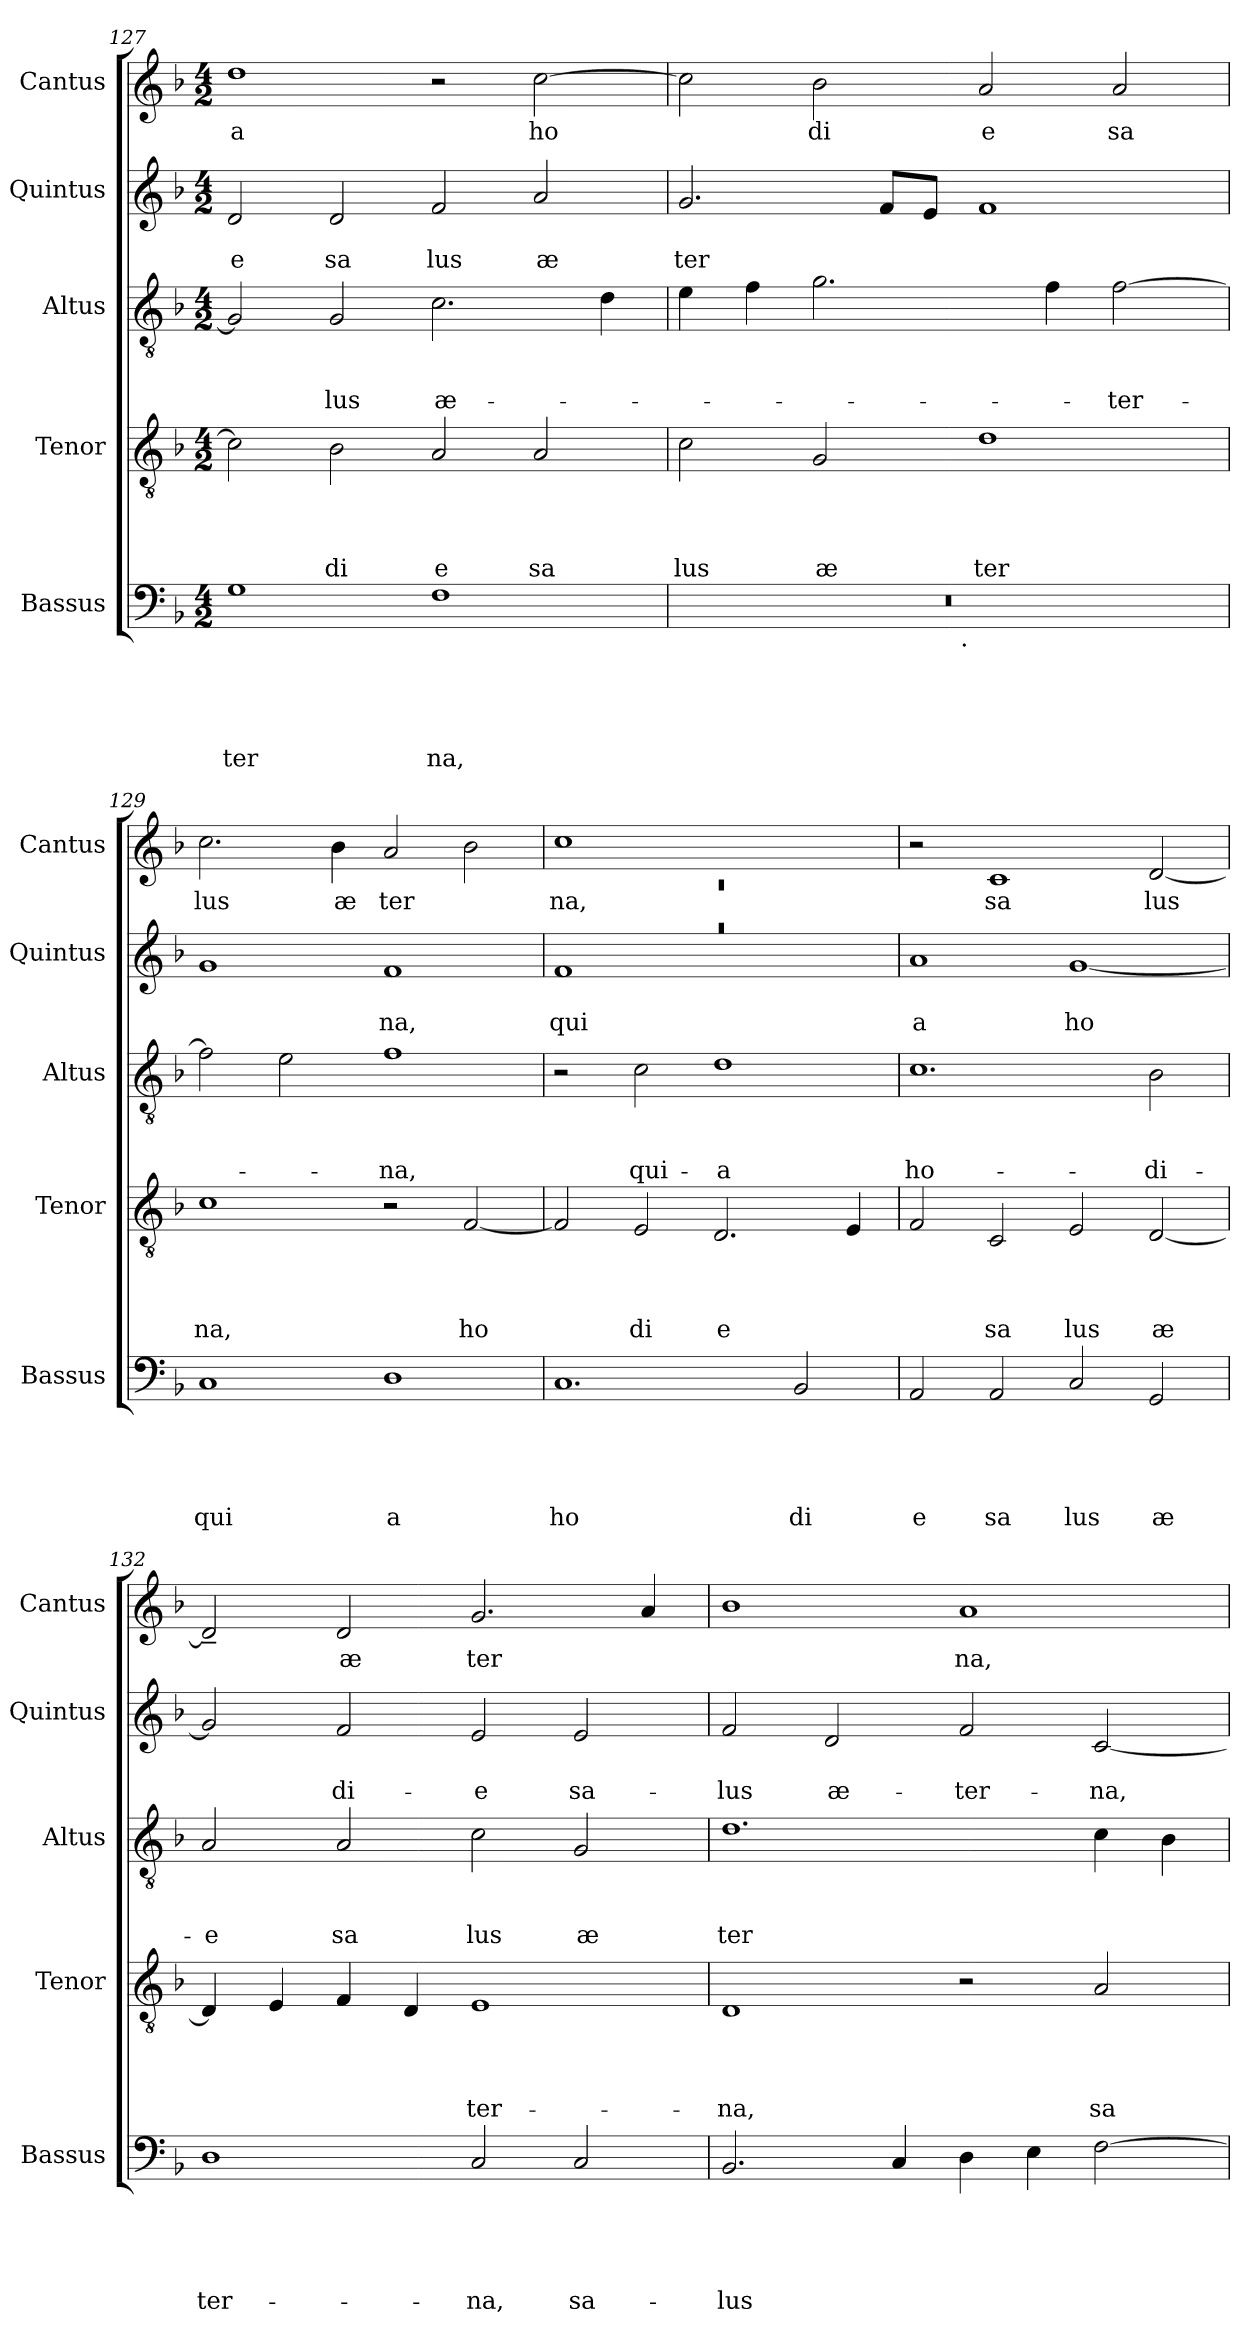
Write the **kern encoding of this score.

**kern	**text	**text	**text	**text	**text	**kern	**text	**text	**text	**text	**kern	**text	**text	**text	**kern	**text	**text	**kern	**text
*part5	*part5	*part5	*part5	*part5	*part5	*part4	*part4	*part4	*part4	*part4	*part3	*part3	*part3	*part3	*part2	*part2	*part2	*part1	*part1
*staff5	*staff5	*staff5	*staff5	*staff5	*staff5	*staff4	*staff4	*staff4	*staff4	*staff4	*staff3	*staff3	*staff3	*staff3	*staff2	*staff2	*staff2	*staff1	*staff1
*I"Bassus	*	*	*	*	*	*I"Tenor	*	*	*	*	*I"Altus	*	*	*	*I"Quintus	*	*	*I"Cantus	*
*I'Bassus	*	*	*	*	*	*I'Tenor	*	*	*	*	*I'Altus	*	*	*	*I'Quintus	*	*	*I'Cantus	*
*clefF4	*	*	*	*	*	*clefGv2	*	*	*	*	*clefGv2	*	*	*	*clefG2	*	*	*clefG2	*
*k[b-]	*	*	*	*	*	*k[b-]	*	*	*	*	*k[b-]	*	*	*	*k[b-]	*	*	*k[b-]	*
*F:	*	*	*	*	*	*F:	*	*	*	*	*F:	*	*	*	*F:	*	*	*F:	*
*M4/2	*	*	*	*	*	*M4/2	*	*	*	*	*M4/2	*	*	*	*M4/2	*	*	*M4/2	*
=127	=127	=127	=127	=127	=127	=127	=127	=127	=127	=127	=127	=127	=127	=127	=127	=127	=127	=127	=127
!	!	!	!	!	!LO:LY:b	!	!	!	!	!	!	!	!	!	!	!	!LO:LY:b	!	!LO:LY:b
1G	.	.	.	.	ter	2c\]	.	.	.	.	2G/]	.	.	.	2d/	.	e	1dd	a
!	!	!	!	!	!	!	!	!	!	!LO:LY:b	!	!	!	!LO:LY:b	!	!	!LO:LY:b	!	!
.	.	.	.	.	.	2B-\	.	.	.	di	2G/	.	.	-lus	2d/	.	sa	.	.
!	!	!	!	!	!LO:LY:b	!	!	!	!	!LO:LY:b	!	!	!	!LO:LY:b	!	!	!LO:LY:b	!	!
1F	.	.	.	.	na,	2A/	.	.	.	e	2.c\	.	.	æ-	2f/	.	lus	2r	.
!	!	!	!	!	!	!	!	!	!	!LO:LY:b	!	!	!	!	!	!	!LO:LY:b	!	!LO:LY:b
.	.	.	.	.	.	2A/	.	.	.	sa	.	.	.	.	2a/	.	æ	[>2cc\	ho
.	.	.	.	.	.	.	.	.	.	.	4d\	.	.	.	.	.	.	.	.
=128	=128	=128	=128	=128	=128	=128	=128	=128	=128	=128	=128	=128	=128	=128	=128	=128	=128	=128	=128
!	!	!	!	!	!	!	!	!	!	!LO:LY:b	!	!	!	!	!	!	!LO:LY:b	!	!
*^	*	*	*	*	*	*	*	*	*	*	*	*	*	*	*	*	*	*	*
0r	2ryy	.	.	.	.	.	2c\	.	.	.	lus	4e\	.	.	.	2.g/	.	ter	2cc\]	.
.	.	.	.	.	.	.	.	.	.	.	.	4f\	.	.	.	.	.	.	.	.
!	!	!	!	!	!	!	!	!	!	!	!LO:LY:b	!	!	!	!	!	!	!	!	!LO:LY:b
.	4...ryy	.	.	.	.	.	2G/	.	.	.	æ	2.g\	.	.	.	.	.	.	2b-\	di
.	.	.	.	.	.	.	.	.	.	.	.	.	.	.	.	8f/L	.	.	.	.
.	.	.	.	.	.	.	.	.	.	.	.	.	.	.	.	8e/J	.	.	.	.
!	!LO:TX:b:t=.	!	!	!	!	!	!	!	!	!	!	!	!	!	!	!	!	!	!	!
.	1ryy	.	.	.	.	.	.	.	.	.	.	.	.	.	.	.	.	.	.	.
!	!	!	!	!	!	!	!	!	!	!	!LO:LY:b	!	!	!	!	!	!	!	!	!LO:LY:b
.	.	.	.	.	.	.	1d	.	.	.	ter	.	.	.	.	1f	.	.	2a/	e
.	.	.	.	.	.	.	.	.	.	.	.	4f\	.	.	.	.	.	.	.	.
!	!	!	!	!	!	!	!	!	!	!	!	!	!	!	!LO:LY:b	!	!	!	!	!LO:LY:b
.	.	.	.	.	.	.	.	.	.	.	.	[>2f\	.	.	-ter-	.	.	.	2a/	sa
.	32ryy	.	.	.	.	.	.	.	.	.	.	.	.	.	.	.	.	.	.	.
=129	=129	=129	=129	=129	=129	=129	=129	=129	=129	=129	=129	=129	=129	=129	=129	=129	=129	=129	=129	=129
!	!	!	!	!	!	!LO:LY:b	!	!	!	!	!LO:LY:b	!	!	!	!	!	!	!	!	!LO:LY:b
*v	*v	*	*	*	*	*	*	*	*	*	*	*	*	*	*	*	*	*	*	*
1C	.	.	.	.	qui	1c	.	.	.	na,	2f\]	.	.	.	1g	.	.	2.cc\	lus
.	.	.	.	.	.	.	.	.	.	.	2e\	.	.	.	.	.	.	.	.
!	!	!	!	!	!	!	!	!	!	!	!	!	!	!	!	!	!	!	!LO:LY:b
.	.	.	.	.	.	.	.	.	.	.	.	.	.	.	.	.	.	4b-\	æ
!	!	!	!	!	!LO:LY:b	!	!	!	!	!	!	!	!	!LO:LY:b	!	!	!LO:LY:b	!	!LO:LY:b
1D	.	.	.	.	a	2r	.	.	.	.	1f	.	.	-na,	1f	.	na,	2a/	ter
!	!	!	!	!	!	!	!	!	!	!LO:LY:b	!	!	!	!	!	!	!	!	!
.	.	.	.	.	.	[<2F/	.	.	.	ho	.	.	.	.	.	.	.	2b-\	.
=130	=130	=130	=130	=130	=130	=130	=130	=130	=130	=130	=130	=130	=130	=130	=130	=130	=130	=130	=130
*	*	*	*	*	*	*	*	*	*	*	*	*	*	*	*	*	*	*^	*
!	!	!	!	!	!LO:LY:b	!	!	!	!	!	!	!	!	!	!LO:N:vis=1	!	!LO:LY:b	!	!LO:N:vis=1	!LO:LY:b
*	*	*	*	*	*	*	*	*	*	*	*	*	*	*	*^	*	*	*	*	*
1.C	.	.	.	.	ho	2F/]	.	.	.	.	2r	.	.	.	0raa	1f	.	qui	1cc	0rc	na,
!	!	!	!	!	!	!	!	!	!	!LO:LY:b	!	!	!	!LO:LY:b	!	!	!	!	!	!	!
.	.	.	.	.	.	2E/	.	.	.	di	2c\	.	.	qui-	.	.	.	.	.	.	.
!	!	!	!	!	!	!	!	!	!	!LO:LY:b	!	!	!	!LO:LY:b	!	!	!	!	!	!	!
.	.	.	.	.	.	2.D/	.	.	.	e	1d	.	.	-a	.	1ryy	.	.	1ryy	.	.
!	!	!	!	!	!LO:LY:b	!	!	!	!	!	!	!	!	!	!	!	!	!	!	!	!
2BB-/	.	.	.	.	di	.	.	.	.	.	.	.	.	.	.	.	.	.	.	.	.
.	.	.	.	.	.	4E/	.	.	.	.	.	.	.	.	.	.	.	.	.	.	.
*	*	*	*	*	*	*	*	*	*	*	*	*	*	*	*v	*v	*	*	*	*	*
*	*	*	*	*	*	*	*	*	*	*	*	*	*	*	*	*	*	*v	*v	*
=131	=131	=131	=131	=131	=131	=131	=131	=131	=131	=131	=131	=131	=131	=131	=131	=131	=131	=131	=131
!	!	!	!	!	!LO:LY:b	!	!	!	!	!	!	!	!	!LO:LY:b	!	!	!LO:LY:b	!	!
2AA/	.	.	.	.	e	2F/	.	.	.	.	1.c	.	.	ho-	1a	.	a	2r	.
!	!	!	!	!	!LO:LY:b	!	!	!	!	!LO:LY:b	!	!	!	!	!	!	!	!	!LO:LY:b
2AA/	.	.	.	.	sa	2C/	.	.	.	sa	.	.	.	.	.	.	.	1c	sa
!	!	!	!	!	!LO:LY:b	!	!	!	!	!LO:LY:b	!	!	!	!	!	!	!LO:LY:b	!	!
2C/	.	.	.	.	lus	2E/	.	.	.	lus	.	.	.	.	[<1g	.	ho	.	.
!	!	!	!	!	!LO:LY:b	!	!	!	!	!LO:LY:b	!	!	!	!LO:LY:b	!	!	!	!	!LO:LY:b
2GG/	.	.	.	.	æ	[<2D/	.	.	.	æ	2B-\	.	.	-di-	.	.	.	[<2d/	lus
!!LO:LB:g=z
=132	=132	=132	=132	=132	=132	=132	=132	=132	=132	=132	=132	=132	=132	=132	=132	=132	=132	=132	=132
!	!	!	!	!	!LO:LY:b	!	!	!	!	!	!	!	!	!LO:LY:b	!	!	!	!	!
1D	.	.	.	.	ter-	4D/]	.	.	.	.	2A/	.	.	-e	2g/]	.	.	2d~</]	.
.	.	.	.	.	.	4E/	.	.	.	.	.	.	.	.	.	.	.	.	.
!	!	!	!	!	!	!	!	!	!	!	!	!	!	!LO:LY:b	!	!	!LO:LY:b	!	!LO:LY:b
.	.	.	.	.	.	4F/	.	.	.	.	2A/	.	.	sa	2f/	.	di-	2d/	æ
.	.	.	.	.	.	4D/	.	.	.	.	.	.	.	.	.	.	.	.	.
!	!	!	!	!	!LO:LY:b	!	!	!	!	!LO:LY:b	!	!	!	!LO:LY:b	!	!	!LO:LY:b	!	!LO:LY:b
2C/	.	.	.	.	-na,	1E	.	.	.	ter-	2c\	.	.	lus	2e/	.	-e	2.g/	ter
!	!	!	!	!	!LO:LY:b	!	!	!	!	!	!	!	!	!LO:LY:b	!	!	!LO:LY:b	!	!
2C/	.	.	.	.	sa-	.	.	.	.	.	2G/	.	.	æ	2e/	.	sa-	.	.
.	.	.	.	.	.	.	.	.	.	.	.	.	.	.	.	.	.	4a/	.
=133	=133	=133	=133	=133	=133	=133	=133	=133	=133	=133	=133	=133	=133	=133	=133	=133	=133	=133	=133
!	!	!	!	!	!LO:LY:b	!	!	!	!	!LO:LY:b	!	!	!	!LO:LY:b	!	!	!LO:LY:b	!	!
2.BB-/	.	.	.	.	-lus	1D	.	.	.	-na,	1.d	.	.	ter	2f/	.	-lus	1b-	.
!	!	!	!	!	!	!	!	!	!	!	!	!	!	!	!	!	!LO:LY:b	!	!
.	.	.	.	.	.	.	.	.	.	.	.	.	.	.	2d/	.	æ-	.	.
4C/	.	.	.	.	.	.	.	.	.	.	.	.	.	.	.	.	.	.	.
!	!	!	!	!	!	!	!	!	!	!	!	!	!	!	!	!	!LO:LY:b	!	!LO:LY:b
4D\	.	.	.	.	.	2r	.	.	.	.	.	.	.	.	2f/	.	-ter-	1a	na,
4E\	.	.	.	.	.	.	.	.	.	.	.	.	.	.	.	.	.	.	.
!	!	!	!	!	!	!	!	!	!	!LO:LY:b	!	!	!	!	!	!	!LO:LY:b	!	!
[>2F\	.	.	.	.	.	2A/	.	.	.	sa-	4c\	.	.	.	[<2c/	.	-na,	.	.
.	.	.	.	.	.	.	.	.	.	.	4B-\	.	.	.	.	.	.	.	.
=	=	=	=	=	=	=	=	=	=	=	=	=	=	=	=	=	=	=	=
*-	*-	*-	*-	*-	*-	*-	*-	*-	*-	*-	*-	*-	*-	*-	*-	*-	*-	*-	*-
